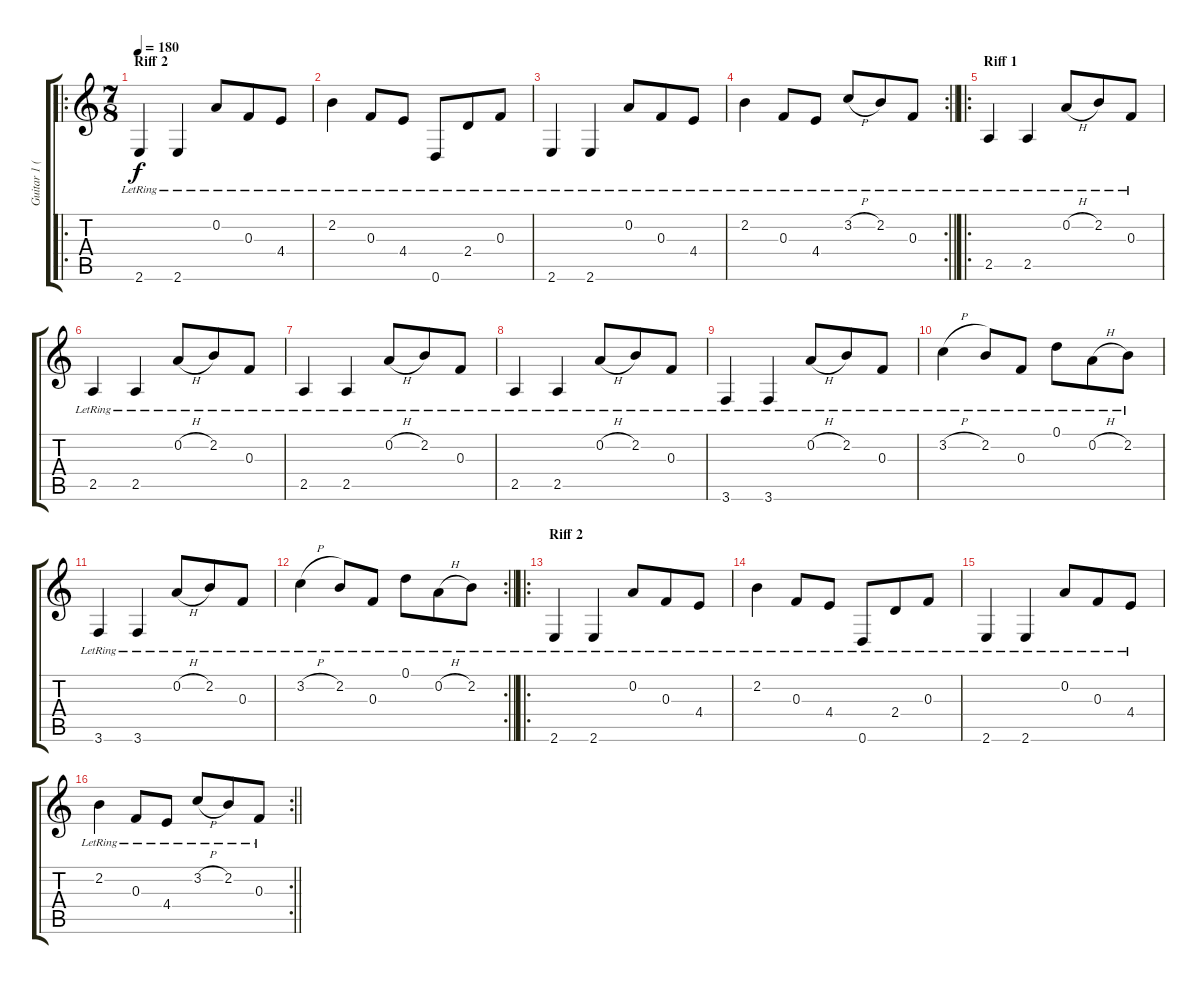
\track ("Guitar 1 (Left)" "Guitar 1 (") {instrument acousticguitarsteel}
\staff {score tabs}
\tuning (D4 A3 F3 C3 G2 D2) {hide}
\ro
\ts (7 8)
\section ("" "Riff 2")
\tempo 180
\clef g2
\ks c
2.6{lr}.4{dy f} 2.6{lr}.4 0.2{lr}.8 0.3{lr}.8 4.4{lr}.8 |
2.2{lr}.4 0.3{lr}.8 4.4{lr}.8 0.6{lr}.8 2.4{lr}.8 0.3{lr}.8 |
2.6{lr}.4 2.6{lr}.4 0.2{lr}.8 0.3{lr}.8 4.4{lr}.8 |
\rc 2
\barLineRight lightlight
2.2{lr}.4 0.3{lr}.8 4.4{lr}.8 3.2{h lr}.8 2.2{lr}.8 0.3{lr}.8 |
\ro
\section ("" "Riff 1")
2.5{lr}.4 2.5{lr}.4 0.2{h lr}.8 2.2{lr}.8 0.3{lr}.8 |
2.5{lr}.4 2.5{lr}.4 0.2{h lr}.8 2.2{lr}.8 0.3{lr}.8 |
2.5{lr}.4 2.5{lr}.4 0.2{h lr}.8 2.2{lr}.8 0.3{lr}.8 |
2.5{lr}.4 2.5{lr}.4 0.2{h lr}.8 2.2{lr}.8 0.3{lr}.8 |
3.6{lr}.4 3.6{lr}.4 0.2{h lr}.8 2.2{lr}.8 0.3{lr}.8 |
3.2{h lr}.4 2.2{lr}.8 0.3{lr}.8 0.1{lr}.8 0.2{h lr}.8 2.2{lr}.8 |
3.6{lr}.4 3.6{lr}.4 0.2{h lr}.8 2.2{lr}.8 0.3{lr}.8 |
\rc 2
\barLineRight lightlight
3.2{h lr}.4 2.2{lr}.8 0.3{lr}.8 0.1{lr}.8 0.2{h lr}.8 2.2{lr}.8 |
\ro
\section ("" "Riff 2")
2.6{lr}.4 2.6{lr}.4 0.2{lr}.8 0.3{lr}.8 4.4{lr}.8 |
2.2{lr}.4 0.3{lr}.8 4.4{lr}.8 0.6{lr}.8 2.4{lr}.8 0.3{lr}.8 |
2.6{lr}.4 2.6{lr}.4 0.2{lr}.8 0.3{lr}.8 4.4{lr}.8 |
\rc 2
\barLineRight lightlight
2.2{lr}.4 0.3{lr}.8 4.4{lr}.8 3.2{h lr}.8 2.2{lr}.8 0.3{lr}.8
